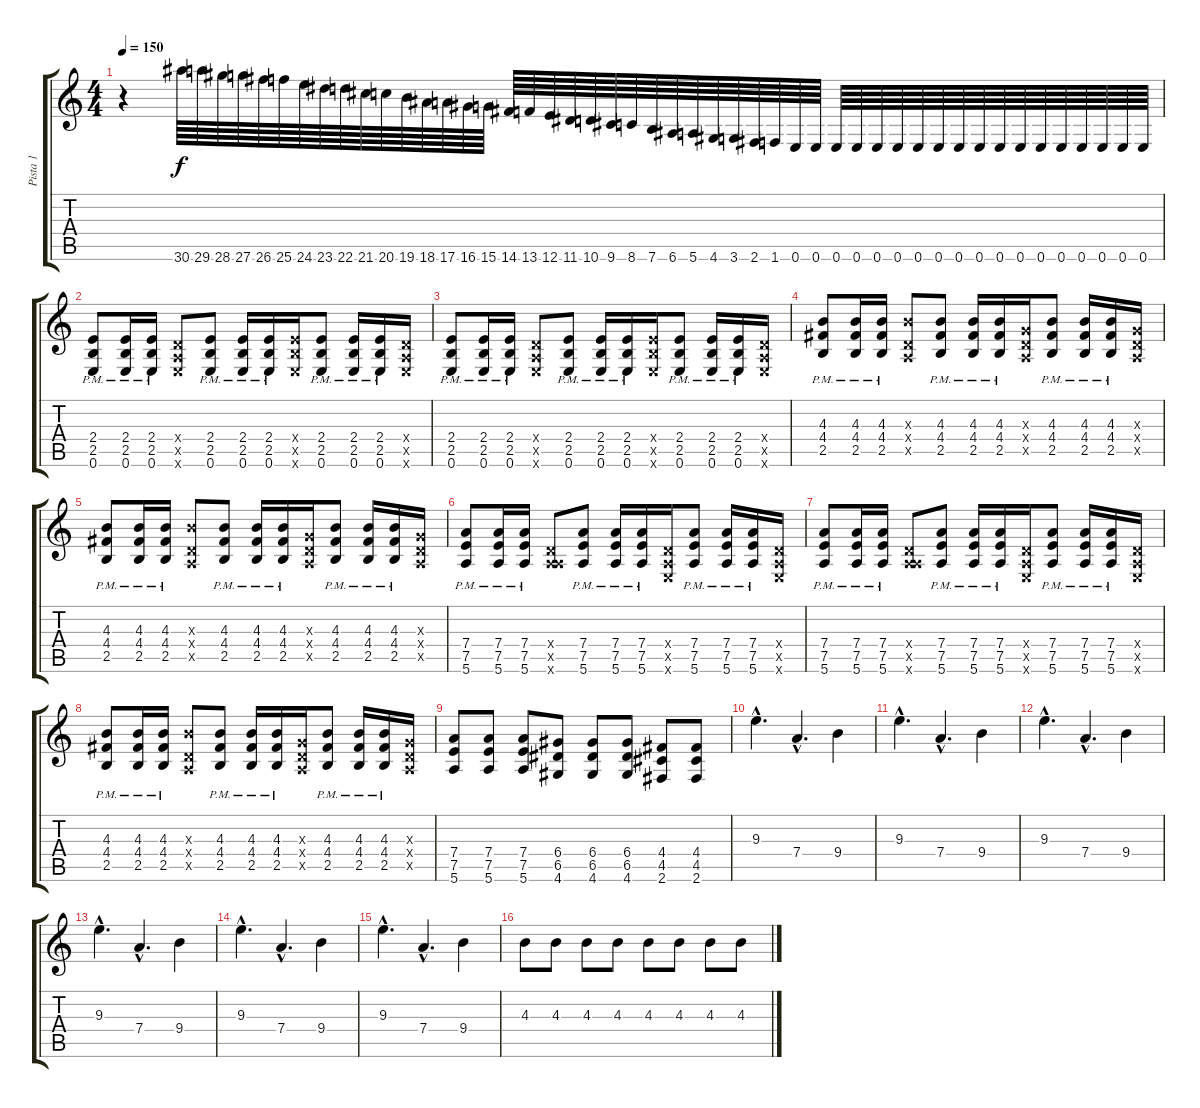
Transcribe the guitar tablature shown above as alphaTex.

\track ("Pista 1" "Pista 1") {instrument overdrivenguitar}
\staff {score tabs}
\tuning (E4 B3 G3 D3 A2 E2) {hide}
\ts (4 4)
\tempo 150
\clef g2
\ks c
r.4{dy f} 30.6.64 29.6.64 28.6.64 27.6.64 26.6.64 25.6.64 24.6.64 23.6.64 22.6.64 21.6.64 20.6.64 19.6.64 18.6.64 17.6.64 16.6.64 15.6.64 14.6.64 13.6.64 12.6.64 11.6.64 10.6.64 9.6.64 8.6.64 7.6.64 6.6.64 5.6.64 4.6.64 3.6.64 2.6.64 1.6.64 0.6.64 0.6.64 0.6.64 0.6.64 0.6.64 0.6.64 0.6.64 0.6.64 0.6.64 0.6.64 0.6.64 0.6.64 0.6.64 0.6.64 0.6.64 0.6.64 0.6.64 0.6.64 |
(2.4{pm} 2.5{pm} 0.6{pm}).8 (2.4{pm} 2.5{pm} 0.6{pm}).16 (2.4{pm} 2.5{pm} 0.6{pm}).16 (0.4{x} 0.5{x} 0.6{x}).8 (2.4{pm} 2.5{pm} 0.6{pm}).8 (2.4{pm} 2.5{pm} 0.6{pm}).16 (2.4{pm} 2.5{pm} 0.6{pm}).16 (2.4{x} 2.5{x} 0.6{x}).16 (2.4{pm} 2.5{pm} 0.6{pm}).8 (2.4{pm} 2.5{pm} 0.6{pm}).16 (2.4{pm} 2.5{pm} 0.6{pm}).16 (0.4{x} 0.5{x} 0.6{x}).16 |
(2.4{pm} 2.5{pm} 0.6{pm}).8 (2.4{pm} 2.5{pm} 0.6{pm}).16 (2.4{pm} 2.5{pm} 0.6{pm}).16 (0.4{x} 0.5{x} 0.6{x}).8 (2.4{pm} 2.5{pm} 0.6{pm}).8 (2.4{pm} 2.5{pm} 0.6{pm}).16 (2.4{pm} 2.5{pm} 0.6{pm}).16 (2.4{x} 2.5{x} 0.6{x}).16 (2.4{pm} 2.5{pm} 0.6{pm}).8 (2.4{pm} 2.5{pm} 0.6{pm}).16 (2.4{pm} 2.5{pm} 0.6{pm}).16 (0.4{x} 0.5{x} 0.6{x}).16 |
(4.3 4.4{pm} 2.5{pm}).8 (4.3 4.4{pm} 2.5{pm}).16 (4.3 4.4{pm} 2.5{pm}).16 (4.3{x} 0.4{x} 0.5{x}).8 (4.3 4.4{pm} 2.5{pm}).8 (4.3 4.4{pm} 2.5{pm}).16 (4.3 4.4{pm} 2.5{pm}).16 (0.3{x} 0.4{x} 0.5{x}).16 (4.3 4.4{pm} 2.5{pm}).8 (4.3 4.4{pm} 2.5{pm}).16 (4.3 4.4{pm} 2.5{pm}).16 (0.3{x} 0.4{x} 0.5{x}).16 |
(4.3 4.4{pm} 2.5{pm}).8 (4.3 4.4{pm} 2.5{pm}).16 (4.3 4.4{pm} 2.5{pm}).16 (4.3{x} 0.4{x} 0.5{x}).8 (4.3 4.4{pm} 2.5{pm}).8 (4.3 4.4{pm} 2.5{pm}).16 (4.3 4.4{pm} 2.5{pm}).16 (0.3{x} 0.4{x} 0.5{x}).16 (4.3 4.4{pm} 2.5{pm}).8 (4.3 4.4{pm} 2.5{pm}).16 (4.3 4.4{pm} 2.5{pm}).16 (0.3{x} 0.4{x} 0.5{x}).16 |
(7.4{pm} 7.5{pm} 5.6{pm}).8 (7.4{pm} 7.5{pm} 5.6{pm}).16 (7.4{pm} 7.5{pm} 5.6{pm}).16 (0.4{x} 0.5{x} 5.6{x}).8 (7.4{pm} 7.5{pm} 5.6{pm}).8 (7.4{pm} 7.5{pm} 5.6{pm}).16 (7.4{pm} 7.5{pm} 5.6{pm}).16 (0.4{x} 0.5{x} 0.6{x}).16 (7.4{pm} 7.5{pm} 5.6{pm}).8 (7.4{pm} 7.5{pm} 5.6{pm}).16 (7.4{pm} 7.5{pm} 5.6{pm}).16 (0.4{x} 0.5{x} 0.6{x}).16 |
(7.4{pm} 7.5{pm} 5.6{pm}).8 (7.4{pm} 7.5{pm} 5.6{pm}).16 (7.4{pm} 7.5{pm} 5.6{pm}).16 (0.4{x} 0.5{x} 5.6{x}).8 (7.4{pm} 7.5{pm} 5.6{pm}).8 (7.4{pm} 7.5{pm} 5.6{pm}).16 (7.4{pm} 7.5{pm} 5.6{pm}).16 (0.4{x} 0.5{x} 0.6{x}).16 (7.4{pm} 7.5{pm} 5.6{pm}).8 (7.4{pm} 7.5{pm} 5.6{pm}).16 (7.4{pm} 7.5{pm} 5.6{pm}).16 (0.4{x} 0.5{x} 0.6{x}).16 |
(4.3 4.4{pm} 2.5{pm}).8 (4.3 4.4{pm} 2.5{pm}).16 (4.3 4.4{pm} 2.5{pm}).16 (4.3{x} 0.4{x} 0.5{x}).8 (4.3 4.4{pm} 2.5{pm}).8 (4.3 4.4{pm} 2.5{pm}).16 (4.3 4.4{pm} 2.5{pm}).16 (0.3{x} 0.4{x} 0.5{x}).16 (4.3 4.4{pm} 2.5{pm}).8 (4.3 4.4{pm} 2.5{pm}).16 (4.3 4.4{pm} 2.5{pm}).16 (0.3{x} 0.4{x} 0.5{x}).16 |
(7.4 7.5 5.6).8 (7.4 7.5 5.6).8 (7.4 7.5 5.6).8 (6.4 6.5 4.6).8 (6.4 6.5 4.6).8 (6.4 6.5 4.6).8 (4.4 4.5 2.6).8 (4.4 4.5 2.6).8 |
9.3{hac}.4{d} 7.4{hac}.4{d} 9.4.4 |
9.3{hac}.4{d} 7.4{hac}.4{d} 9.4.4 |
9.3{hac}.4{d} 7.4{hac}.4{d} 9.4.4 |
9.3{hac}.4{d} 7.4{hac}.4{d} 9.4.4 |
9.3{hac}.4{d} 7.4{hac}.4{d} 9.4.4 |
9.3{hac}.4{d} 7.4{hac}.4{d} 9.4.4 |
4.3.8 4.3.8 4.3.8 4.3.8 4.3.8 4.3.8 4.3.8 4.3.8
